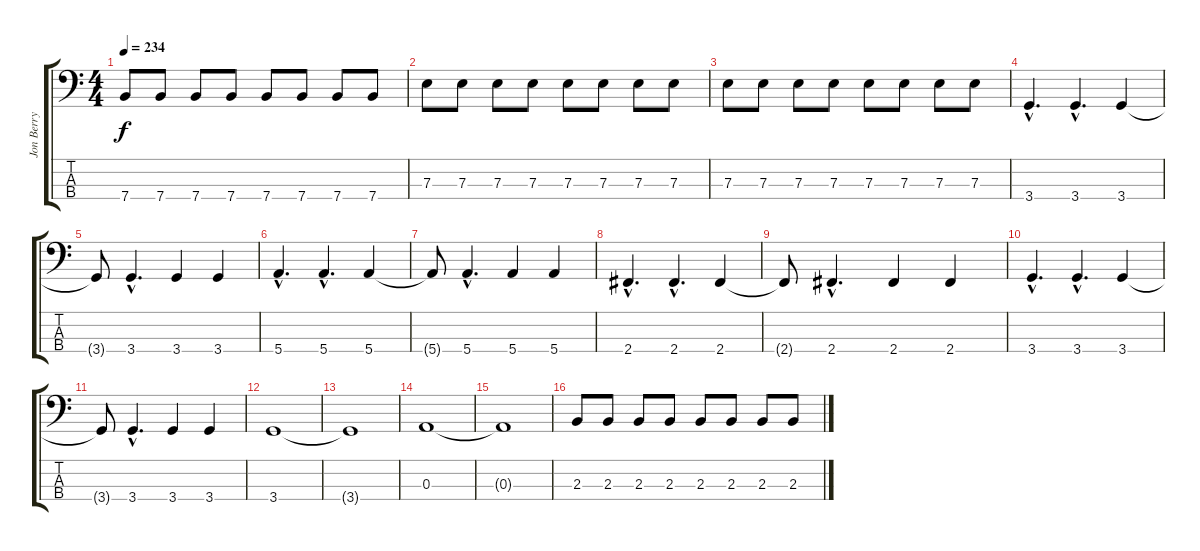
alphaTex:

\track ("Jon Berry" "Jon Berry") {instrument electricbasspick}
\staff {score tabs}
\tuning (G2 D2 A1 E1) {hide}
\ts (4 4)
\tempo 234
\clef f4
\ks c
7.4.8{dy f} 7.4.8 7.4.8 7.4.8 7.4.8 7.4.8 7.4.8 7.4.8 |
7.3.8 7.3.8 7.3.8 7.3.8 7.3.8 7.3.8 7.3.8 7.3.8 |
7.3.8 7.3.8 7.3.8 7.3.8 7.3.8 7.3.8 7.3.8 7.3.8 |
3.4{hac}.4{d} 3.4{hac}.4{d} 3.4.4 |
3.4{t}.8 3.4{hac}.4{d} 3.4.4 3.4.4 |
5.4{hac}.4{d} 5.4{hac}.4{d} 5.4.4 |
5.4{t}.8 5.4{hac}.4{d} 5.4.4 5.4.4 |
2.4{hac}.4{d} 2.4{hac}.4{d} 2.4.4 |
2.4{t}.8 2.4{hac}.4{d} 2.4.4 2.4.4 |
3.4{hac}.4{d} 3.4{hac}.4{d} 3.4.4 |
3.4{t}.8 3.4{hac}.4{d} 3.4.4 3.4.4 |
3.4.1 |
3.4{t}.1 |
0.3.1 |
0.3{t}.1 |
2.3.8 2.3.8 2.3.8 2.3.8 2.3.8 2.3.8 2.3.8 2.3.8
